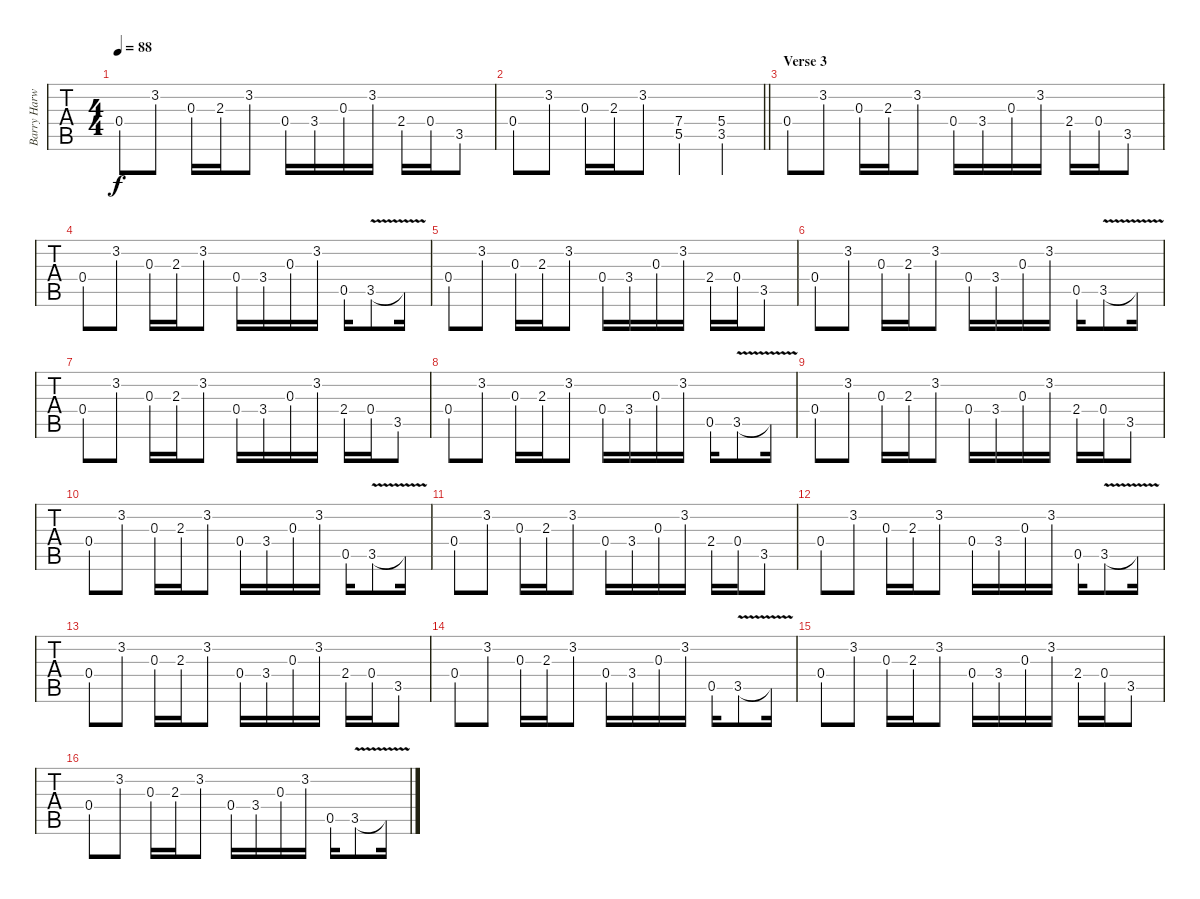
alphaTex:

\track ("Barry Harwood - Clean" "Barry Harw") {instrument electricguitarjazz}
\staff {tabs}
\tuning (E4 B3 G3 D3 A2 E2) {hide}
\ts (4 4)
\tempo 88
\clef g2
\ks c
0.4.8{dy f} 3.2.8 0.3.16 2.3.16 3.2.8 0.4.16 3.4.16 0.3.16 3.2.16 2.4.16 0.4.16 3.5.8 |
\barLineRight lightlight
0.4.8 3.2.8 0.3.16 2.3.16 3.2.8 (7.4 5.5).4 (5.4 3.5).4 |
\section ("" "Verse 3")
0.4.8 3.2.8 0.3.16 2.3.16 3.2.8 0.4.16 3.4.16 0.3.16 3.2.16 2.4.16 0.4.16 3.5.8 |
0.4.8 3.2.8 0.3.16 2.3.16 3.2.8 0.4.16 3.4.16 0.3.16 3.2.16 0.5.16 3.5{v}.8 3.5{t}.16 |
0.4.8 3.2.8 0.3.16 2.3.16 3.2.8 0.4.16 3.4.16 0.3.16 3.2.16 2.4.16 0.4.16 3.5.8 |
0.4.8 3.2.8 0.3.16 2.3.16 3.2.8 0.4.16 3.4.16 0.3.16 3.2.16 0.5.16 3.5{v}.8 3.5{t}.16 |
0.4.8 3.2.8 0.3.16 2.3.16 3.2.8 0.4.16 3.4.16 0.3.16 3.2.16 2.4.16 0.4.16 3.5.8 |
0.4.8 3.2.8 0.3.16 2.3.16 3.2.8 0.4.16 3.4.16 0.3.16 3.2.16 0.5.16 3.5{v}.8 3.5{t}.16 |
0.4.8 3.2.8 0.3.16 2.3.16 3.2.8 0.4.16 3.4.16 0.3.16 3.2.16 2.4.16 0.4.16 3.5.8 |
0.4.8 3.2.8 0.3.16 2.3.16 3.2.8 0.4.16 3.4.16 0.3.16 3.2.16 0.5.16 3.5{v}.8 3.5{t}.16 |
0.4.8 3.2.8 0.3.16 2.3.16 3.2.8 0.4.16 3.4.16 0.3.16 3.2.16 2.4.16 0.4.16 3.5.8 |
0.4.8 3.2.8 0.3.16 2.3.16 3.2.8 0.4.16 3.4.16 0.3.16 3.2.16 0.5.16 3.5{v}.8 3.5{t}.16 |
0.4.8 3.2.8 0.3.16 2.3.16 3.2.8 0.4.16 3.4.16 0.3.16 3.2.16 2.4.16 0.4.16 3.5.8 |
0.4.8 3.2.8 0.3.16 2.3.16 3.2.8 0.4.16 3.4.16 0.3.16 3.2.16 0.5.16 3.5{v}.8 3.5{t}.16 |
0.4.8 3.2.8 0.3.16 2.3.16 3.2.8 0.4.16 3.4.16 0.3.16 3.2.16 2.4.16 0.4.16 3.5.8 |
0.4.8 3.2.8 0.3.16 2.3.16 3.2.8 0.4.16 3.4.16 0.3.16 3.2.16 0.5.16 3.5{v}.8 3.5{t}.16
